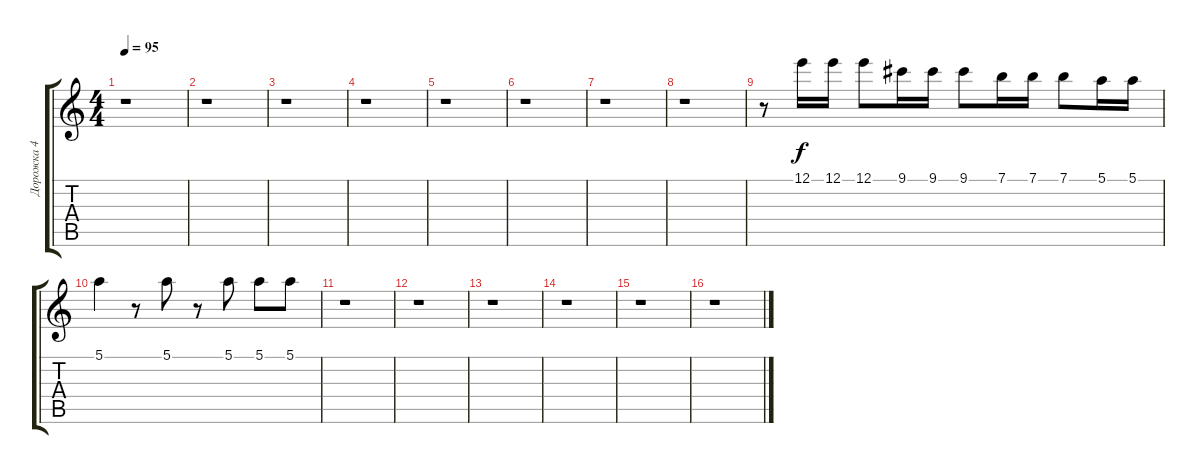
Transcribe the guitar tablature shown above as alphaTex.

\track ("Дорожка 4" "Дорожка 4") {instrument overdrivenguitar}
\staff {score tabs}
\tuning (E4 B3 G3 D3 A2 E2) {hide}
\ts (4 4)
\tempo 95
\clef g2
\ks c
r.1{dy f} |
r.1 |
r.1 |
r.1 |
r.1 |
r.1 |
r.1 |
r.1 |
r.8 12.1.16 12.1.16 12.1.8 9.1.16 9.1.16 9.1.8 7.1.16 7.1.16 7.1.8 5.1.16 5.1.16 |
5.1.4 r.8 5.1.8 r.8 5.1.8 5.1.8 5.1.8 |
r.1 |
r.1 |
r.1 |
r.1 |
r.1 |
r.1
